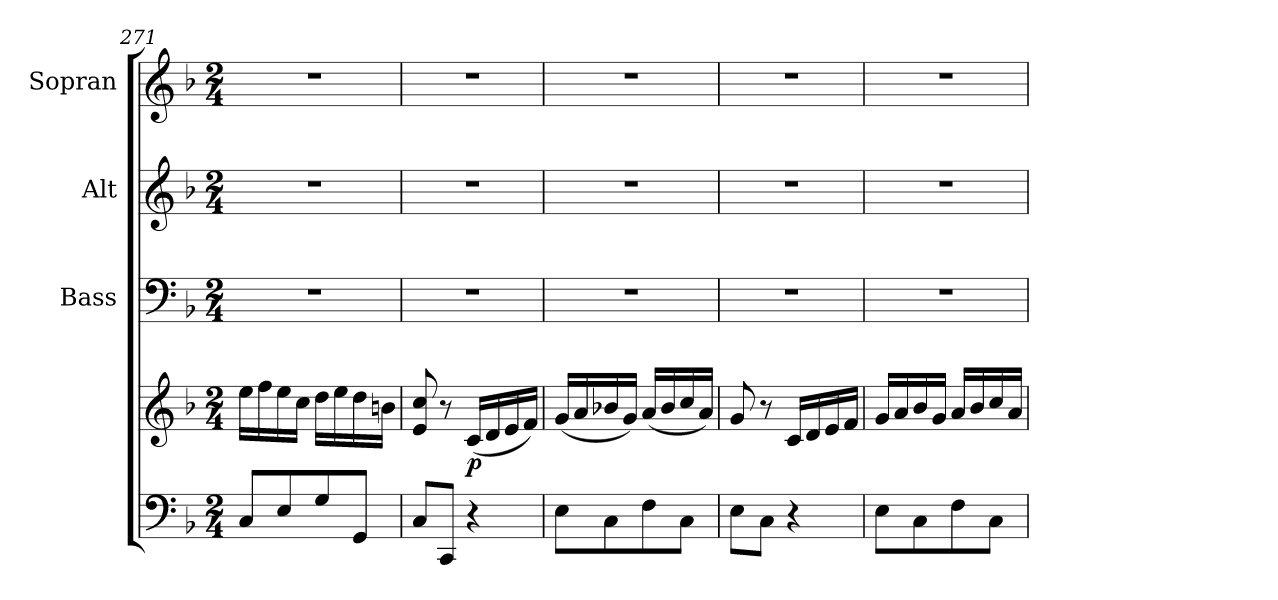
**kern	**kern	**dynam	**kern	**kern	**kern
*part4	*part4	*part4	*part3	*part2	*part1
*staff5	*staff4	*staff4/5	*staff3	*staff2	*staff1
*	*	*	*I"Bass	*I"Alt	*I"Sopran
*	*	*	*I'B.	*I'A.	*I'S.
*clefF4	*clefG2	*	*clefF4	*clefG2	*clefG2
*k[b-]	*k[b-]	*	*k[b-]	*k[b-]	*k[b-]
*F:	*F:	*	*F:	*F:	*F:
*M2/4	*M2/4	*	*M2/4	*M2/4	*M2/4
=271	=271	=271	=271	=271	=271
8C/L	16ee\LL	.	2r	2r	2r
.	16ff\	.	.	.	.
8E/	16ee\	.	.	.	.
.	16cc\JJ	.	.	.	.
8G/	16dd\LL	.	.	.	.
.	16ee\	.	.	.	.
8GG/J	16dd\	.	.	.	.
.	16bn\JJ	.	.	.	.
=272	=272	=272	=272	=272	=272
8C/L	8e/ 8cc/	.	2r	2r	2r
8CC/J	8r	.	.	.	.
!	!	!LO:DY:b	!	!	!
4r	(<16c/LL	p	.	.	.
.	16d/	.	.	.	.
.	16e/	.	.	.	.
.	16f/JJ)	.	.	.	.
!!LO:LB:g=z
=273	=273	=273	=273	=273	=273
8E\L	(<16g/LL	.	2r	2r	2r
.	16a/	.	.	.	.
8C\	16b-X/	.	.	.	.
.	16g/JJ)	.	.	.	.
8F\	(<16a/LL	.	.	.	.
.	16b-/	.	.	.	.
8C\J	16cc/	.	.	.	.
.	16a/JJ)	.	.	.	.
=274	=274	=274	=274	=274	=274
8E\L	8g/	.	2r	2r	2r
8C\J	8r	.	.	.	.
4r	16c/LL	.	.	.	.
.	16d/	.	.	.	.
.	16e/	.	.	.	.
.	16f/JJ	.	.	.	.
=275	=275	=275	=275	=275	=275
8E\L	16g/LL	.	2r	2r	2r
.	16a/	.	.	.	.
8C\	16b-/	.	.	.	.
.	16g/JJ	.	.	.	.
8F\	16a/LL	.	.	.	.
.	16b-/	.	.	.	.
8C\J	16cc/	.	.	.	.
.	16a/JJ	.	.	.	.
=	=	=	=	=	=
*-	*-	*-	*-	*-	*-
